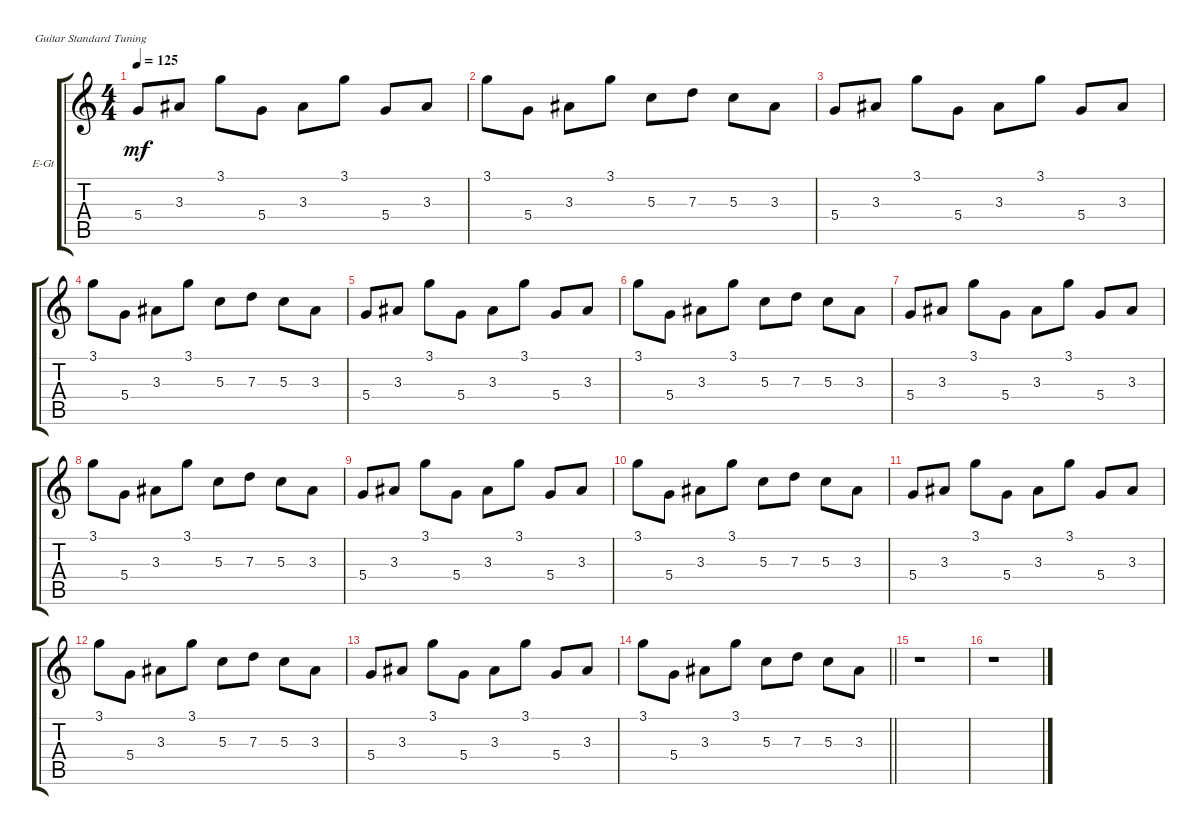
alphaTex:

\defaultSystemsLayout 4
\bracketExtendMode groupsimilarinstruments
\firstSystemTrackNameOrientation horizontal
\otherSystemsTrackNameOrientation horizontal
\track ("Electric Guitar" "E-Gt") {instrument electricguitarclean}
\staff {score tabs}
\tuning (E4 B3 G3 D3 A2 E2)
\ts (4 4)
\tempo 125
\clef g2
\ks c
5.4.8{dy mf} 3.3.8 3.1.8 5.4.8 3.3.8 3.1.8 5.4.8 3.3.8 |
3.1.8 5.4.8 3.3.8 3.1.8 5.3.8 7.3.8 5.3.8 3.3.8 |
5.4.8 3.3.8 3.1.8 5.4.8 3.3.8 3.1.8 5.4.8 3.3.8 |
3.1.8 5.4.8 3.3.8 3.1.8 5.3.8 7.3.8 5.3.8 3.3.8 |
5.4.8 3.3.8 3.1.8 5.4.8 3.3.8 3.1.8 5.4.8 3.3.8 |
3.1.8 5.4.8 3.3.8 3.1.8 5.3.8 7.3.8 5.3.8 3.3.8 |
5.4.8 3.3.8 3.1.8 5.4.8 3.3.8 3.1.8 5.4.8 3.3.8 |
3.1.8 5.4.8 3.3.8 3.1.8 5.3.8 7.3.8 5.3.8 3.3.8 |
5.4.8 3.3.8 3.1.8 5.4.8 3.3.8 3.1.8 5.4.8 3.3.8 |
3.1.8 5.4.8 3.3.8 3.1.8 5.3.8 7.3.8 5.3.8 3.3.8 |
5.4.8 3.3.8 3.1.8 5.4.8 3.3.8 3.1.8 5.4.8 3.3.8 |
3.1.8 5.4.8 3.3.8 3.1.8 5.3.8 7.3.8 5.3.8 3.3.8 |
5.4.8 3.3.8 3.1.8 5.4.8 3.3.8 3.1.8 5.4.8 3.3.8 |
\barLineRight lightlight
3.1.8 5.4.8 3.3.8 3.1.8 5.3.8 7.3.8 5.3.8 3.3.8 |
r.1 |
r.1
